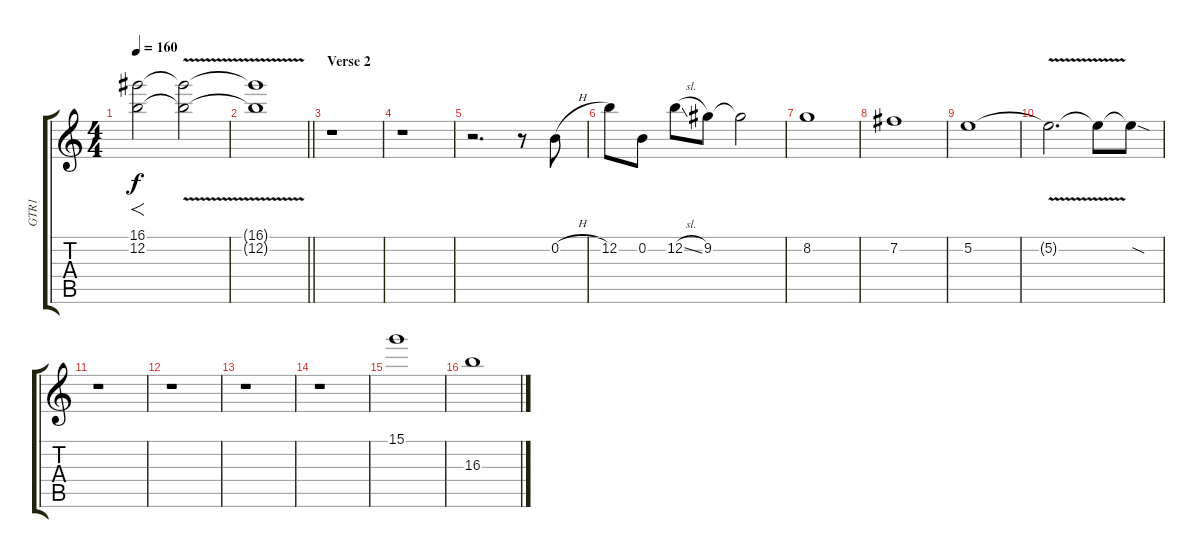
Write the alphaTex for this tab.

\track ("GTR1" "GTR1") {instrument distortionguitar}
\staff {score tabs}
\tuning (E4 B3 G3 D3 A2 E2) {hide}
\ts (4 4)
\tempo 160
\clef g2
\ks c
(16.1 12.2).2{f dy f} (16.1{v t} 12.2{v t}).2 |
\barLineRight lightlight
(16.1{v t} 12.2{v t}).1 |
\section ("" "Verse 2")
r.1 |
r.1 |
r.2{d} r.8 0.2{h}.8 |
12.2.8 0.2.8 12.2{sl}.8 9.2.8 9.2{t}.2 |
8.2.1 |
7.2.1 |
5.2.1 |
5.2{v t}.2{d} 5.2{t}.8 5.2{sod t}.8 |
r.1 |
r.1 |
r.1 |
r.1 |
15.1.1 |
16.3.1
